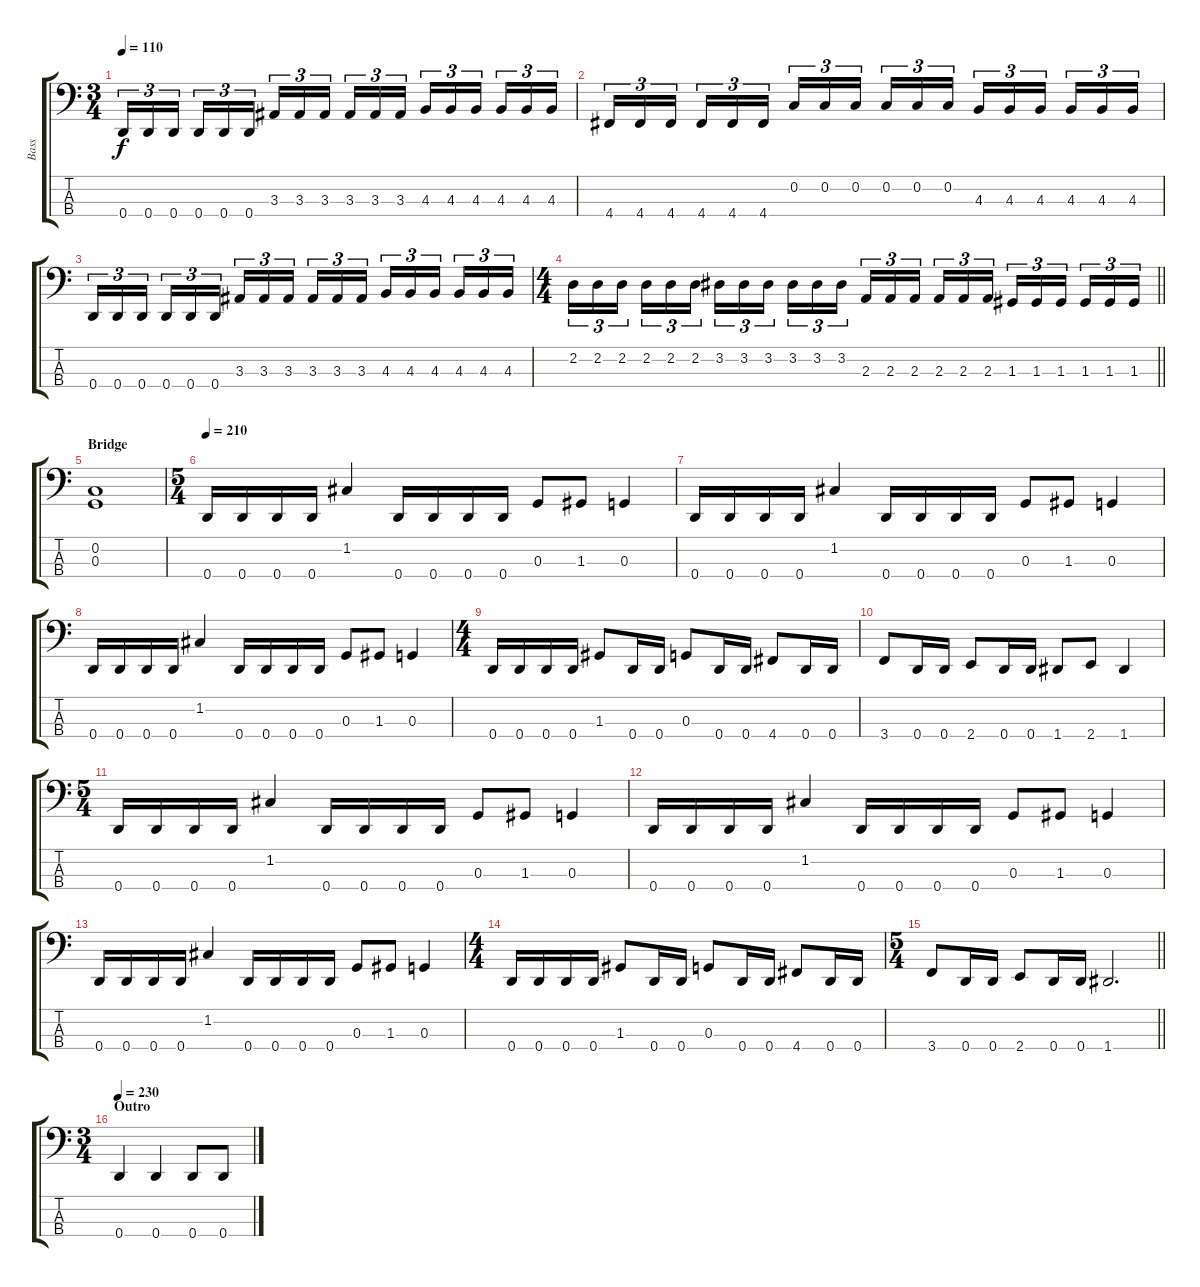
\track ("Bass" "Bass") {instrument electricbasspick}
\staff {score tabs}
\tuning (F2 C2 G1 D1) {hide}
\ts (3 4)
\tempo 110
\clef f4
\ks c
0.4.16{tu (3 2) dy f} 0.4.16{tu (3 2)} 0.4.16{tu (3 2) beam splitsecondary} 0.4.16{tu (3 2)} 0.4.16{tu (3 2)} 0.4.16{tu (3 2)} 3.3.16{tu (3 2)} 3.3.16{tu (3 2)} 3.3.16{tu (3 2) beam splitsecondary} 3.3.16{tu (3 2)} 3.3.16{tu (3 2)} 3.3.16{tu (3 2)} 4.3.16{tu (3 2)} 4.3.16{tu (3 2)} 4.3.16{tu (3 2) beam splitsecondary} 4.3.16{tu (3 2)} 4.3.16{tu (3 2)} 4.3.16{tu (3 2)} |
4.4.16{tu (3 2)} 4.4.16{tu (3 2)} 4.4.16{tu (3 2) beam splitsecondary} 4.4.16{tu (3 2)} 4.4.16{tu (3 2)} 4.4.16{tu (3 2)} 0.2.16{tu (3 2)} 0.2.16{tu (3 2)} 0.2.16{tu (3 2) beam splitsecondary} 0.2.16{tu (3 2)} 0.2.16{tu (3 2)} 0.2.16{tu (3 2)} 4.3.16{tu (3 2)} 4.3.16{tu (3 2)} 4.3.16{tu (3 2) beam splitsecondary} 4.3.16{tu (3 2)} 4.3.16{tu (3 2)} 4.3.16{tu (3 2)} |
0.4.16{tu (3 2)} 0.4.16{tu (3 2)} 0.4.16{tu (3 2) beam splitsecondary} 0.4.16{tu (3 2)} 0.4.16{tu (3 2)} 0.4.16{tu (3 2)} 3.3.16{tu (3 2)} 3.3.16{tu (3 2)} 3.3.16{tu (3 2) beam splitsecondary} 3.3.16{tu (3 2)} 3.3.16{tu (3 2)} 3.3.16{tu (3 2)} 4.3.16{tu (3 2)} 4.3.16{tu (3 2)} 4.3.16{tu (3 2) beam splitsecondary} 4.3.16{tu (3 2)} 4.3.16{tu (3 2)} 4.3.16{tu (3 2)} |
\ts (4 4)
\barLineRight lightlight
2.2.16{tu (3 2)} 2.2.16{tu (3 2)} 2.2.16{tu (3 2) beam splitsecondary} 2.2.16{tu (3 2)} 2.2.16{tu (3 2)} 2.2.16{tu (3 2)} 3.2.16{tu (3 2)} 3.2.16{tu (3 2)} 3.2.16{tu (3 2) beam splitsecondary} 3.2.16{tu (3 2)} 3.2.16{tu (3 2)} 3.2.16{tu (3 2)} 2.3.16{tu (3 2)} 2.3.16{tu (3 2)} 2.3.16{tu (3 2) beam splitsecondary} 2.3.16{tu (3 2)} 2.3.16{tu (3 2)} 2.3.16{tu (3 2)} 1.3.16{tu (3 2)} 1.3.16{tu (3 2)} 1.3.16{tu (3 2) beam splitsecondary} 1.3.16{tu (3 2)} 1.3.16{tu (3 2)} 1.3.16{tu (3 2)} |
\section ("" "Bridge")
(0.2 0.3).1 |
\ts (5 4)
\tempo 210
0.4.16 0.4.16 0.4.16 0.4.16 1.2.4 0.4.16 0.4.16 0.4.16 0.4.16 0.3.8 1.3.8 0.3.4 |
0.4.16 0.4.16 0.4.16 0.4.16 1.2.4 0.4.16 0.4.16 0.4.16 0.4.16 0.3.8 1.3.8 0.3.4 |
0.4.16 0.4.16 0.4.16 0.4.16 1.2.4 0.4.16 0.4.16 0.4.16 0.4.16 0.3.8 1.3.8 0.3.4 |
\ts (4 4)
0.4.16 0.4.16 0.4.16 0.4.16 1.3.8 0.4.16 0.4.16 0.3.8 0.4.16 0.4.16 4.4.8 0.4.16 0.4.16 |
3.4.8 0.4.16 0.4.16 2.4.8 0.4.16 0.4.16 1.4.8 2.4.8 1.4.4 |
\ts (5 4)
0.4.16 0.4.16 0.4.16 0.4.16 1.2.4 0.4.16 0.4.16 0.4.16 0.4.16 0.3.8 1.3.8 0.3.4 |
0.4.16 0.4.16 0.4.16 0.4.16 1.2.4 0.4.16 0.4.16 0.4.16 0.4.16 0.3.8 1.3.8 0.3.4 |
0.4.16 0.4.16 0.4.16 0.4.16 1.2.4 0.4.16 0.4.16 0.4.16 0.4.16 0.3.8 1.3.8 0.3.4 |
\ts (4 4)
0.4.16 0.4.16 0.4.16 0.4.16 1.3.8 0.4.16 0.4.16 0.3.8 0.4.16 0.4.16 4.4.8 0.4.16 0.4.16 |
\ts (5 4)
\barLineRight lightlight
3.4.8 0.4.16 0.4.16 2.4.8 0.4.16 0.4.16 1.4.2{d} |
\ts (3 4)
\section ("" "Outro")
\tempo 230
0.4.4 0.4.4 0.4.8 0.4.8
